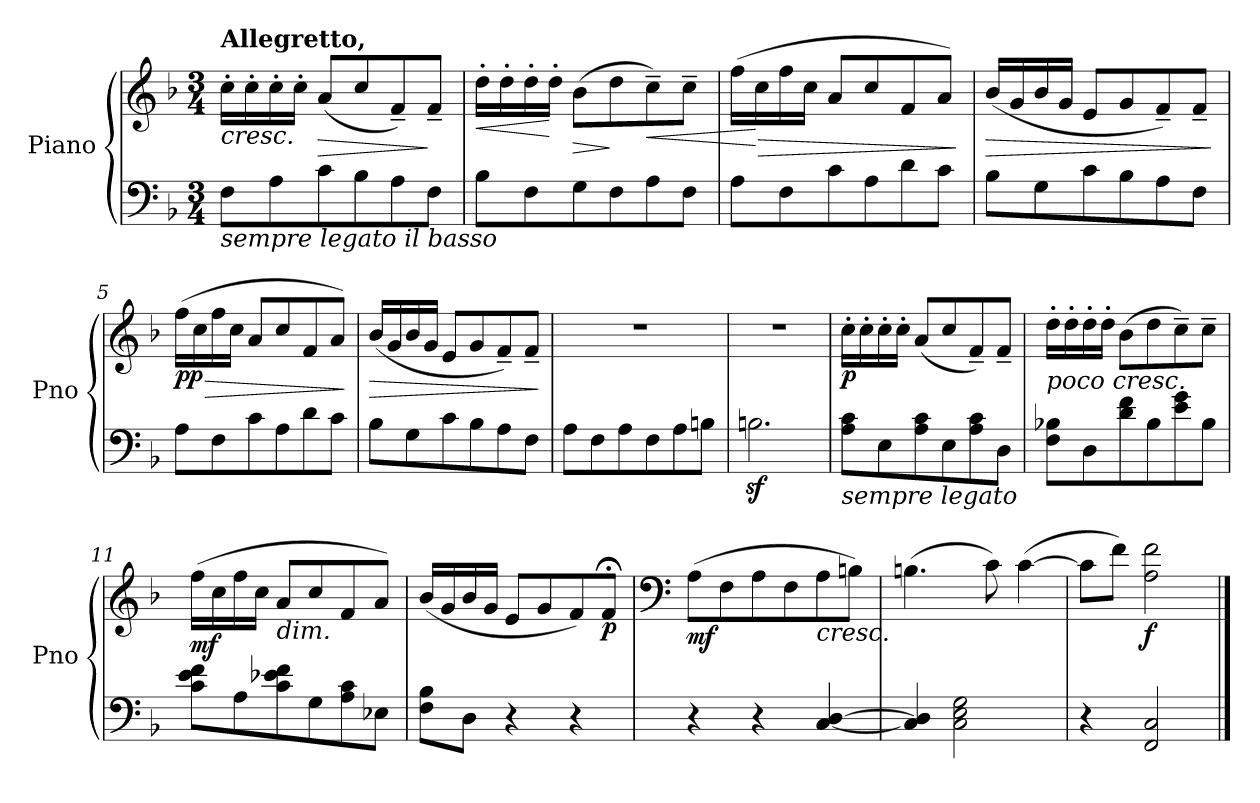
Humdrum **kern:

**kern	**kern	**dynam
*part1	*part1	*part1
*staff2	*staff1	*staff1/2
*I"Piano	*	*
*I'Pno	*	*
*clefF4	*clefG2	*
*k[b-]	*k[b-]	*
*M3/4	*M3/4	*
*MM114	*MM114	*
=1	=1	=1
!	!LO:TX:a:B:t=Allegretto,	!
!LO:TX:b:i:t=sempre legato il basso	!	!
!	!	!LO:HP:b
8F\L	16cc'\LL	<
!	!	!LO:DY:b
!	!	!LO:DY:n=1:b
.	16cc'\	p other-dynamics
8A\	16cc'\	.
.	16cc'\JJ	[
!	!	!LO:HP:b
8c\	(<8a/L	>
8B-\	8cc/	.
8A\	8f~/)	.
8F\J	8f~/J	]
=2	=2	=2
!	!	!LO:HP:b
8B-\L	16dd'\LL	<
.	16dd'\	.
8F\	16dd'\	.
.	16dd'\JJ	[
!	!	!LO:HP:b
8G\	(>8b-\L	>
8F\	8dd\	]
!	!	!LO:HP:b
8A\	8cc~\)	<
8F\J	8cc~\J	.
=3	=3	=3
8A\L	(>16ff\LL	.
!	!	!LO:HP:n=1:b
.	16cc\	[ >
8F\	16ff\	.
.	16cc\JJ	.
8c\	8a/L	.
8A\	8cc/	.
8d\	8f/	.
8c\J	8a/J)	.
.	.	]
=4	=4	=4
!	!	!LO:HP:b
8B-\L	(<16b-/LL	>
.	16g/	.
8G\	16b-/	.
.	16g/JJ	.
8c\	8e/L	.
8B-\	8g/	.
8A\	8f~/)	.
8F\J	8f~/J	.
.	.	]
!!LO:LB:g=z
=5	=5	=5
!	!	!LO:HP:b
!	!	!LO:DY:n=1:b
8A\L	(>16ff\LL	> pp
.	16cc\	.
8F\	16ff\	.
.	16cc\JJ	.
8c\	8a/L	.
8A\	8cc/	.
8d\	8f/	.
8c\J	8a/J)	.
.	.	]
=6	=6	=6
!	!	!LO:HP:b
8B-\L	(<16b-/LL	>
.	16g/	.
8G\	16b-/	.
.	16g/JJ	.
8c\	8e/L	.
8B-\	8g/	.
8A\	8f~/)	.
8F\J	8f~/J	.
.	.	]
=7	=7	=7
8A\L	2.r	.
8F\	.	.
8A\	.	.
8F\	.	.
8A\	.	.
8Bn\J	.	.
=8	=8	=8
2.Bnz>\	2.r	.
!!LO:LB:g=z
=9	=9	=9
!LO:TX:b:i:t=sempre legato	!	!
!	!	!LO:DY:b
8A\ 8c\L	16cc'\LL	p
.	16cc'\	.
8E\	16cc'\	.
.	16cc'\JJ	.
8A\ 8c\	(<8a/L	.
8E\	8cc/	.
8A\ 8c\	8f~/)	.
8D\J	8f~/J	.
=10	=10	=10
!	!LO:TX:b:i:t=poco cresc.	!
8F\ 8B-X\L	16dd'\LL	.
.	16dd'\	.
8D\	16dd'\	.
.	16dd'\JJ	.
8d\ 8f\	(>8b-\L	.
8B-\	8dd\	.
8e\ 8g\	8cc~\)	.
8B-\J	8cc~\J	.
=11	=11	=11
!	!	!LO:DY:b
8c\ 8e\ 8f\L	(>16ff\LL	mf
.	16cc\	.
8A\	16ff\	.
.	16cc\JJ	.
!	!LO:TX:b:i:t=dim.	!
8c\ 8e-X\ 8f\	8a/L	.
8G\	8cc/	.
8A\ 8c\	8f/	.
8E-X\J	8a/J)	.
!!LO:LB:g=z
=12	=12	=12
8F\ 8B-\L	(<16b-/LL	.
.	16g/	.
8D\J	16b-/	.
.	16g/JJ	.
4r	8e/L	.
.	8g/	.
4r	8f/)	.
!	!	!LO:DY:b
.	8f;</J	p
=13	=13	=13
*	*clefF4	*
!	!	!LO:DY:b
4r	(>8A\L	mf
.	8F\	.
4r	8A\	.
.	8F\	.
!	!LO:TX:b:i:t=cresc.	!
[4C/ [4D/	8A\	.
.	8Bn\J)	.
=14	=14	=14
4C/] 4D/]	(>4.Bn\	.
2C\ 2E\ 2G\	.	.
.	8c\)	.
.	(>[4c\	.
=15	=15	=15
4r	8c\L]	.
.	8f\J)	.
!	!	!LO:DY:b
2FF/ 2C/	2A\ 2f\	f
==	==	==
*-	*-	*-
